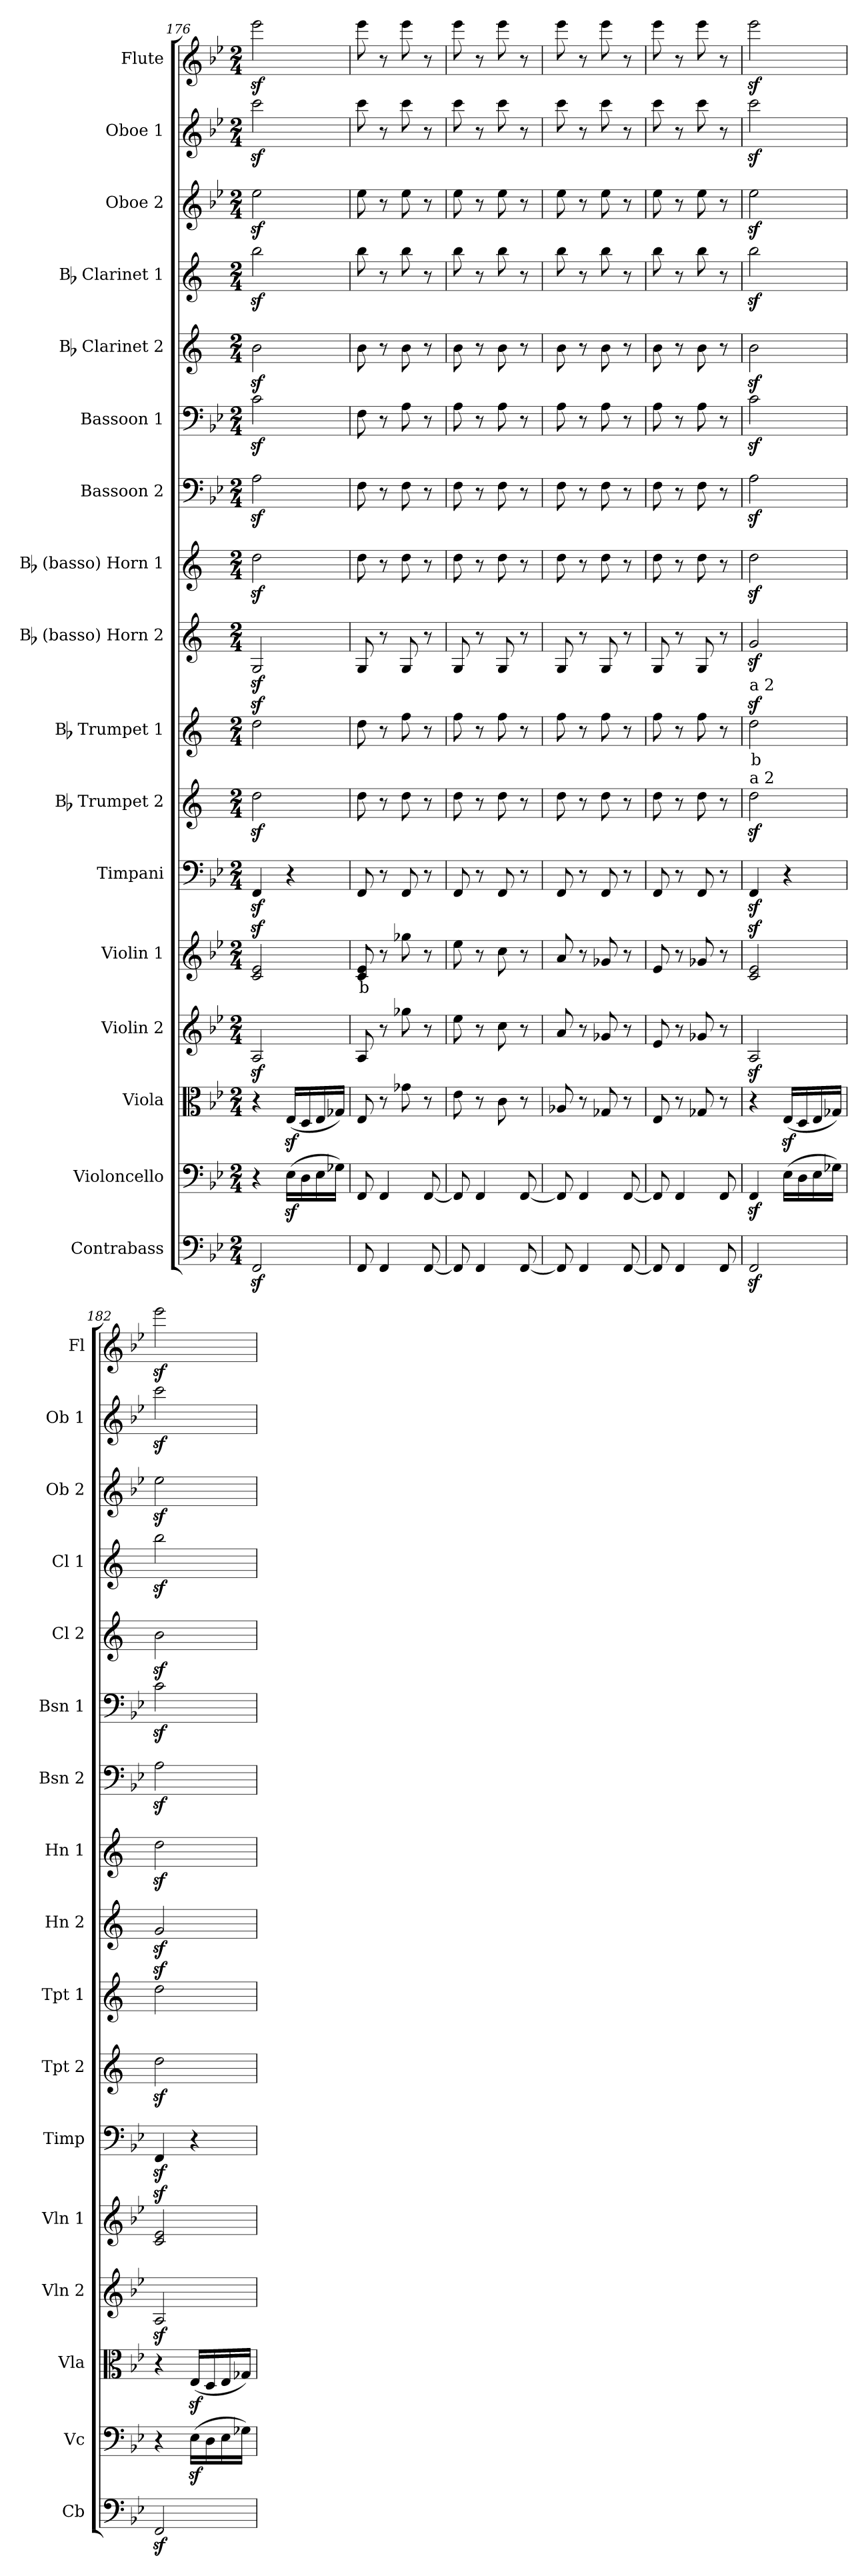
**kern	**kern	**kern	**kern	**kern	**text	**kern	**kern	**kern	**text	**kern	**kern	**kern	**kern	**kern	**kern	**kern	**kern	**kern
*part17	*part16	*part15	*part14	*part13	*part13	*part12	*part11	*part10	*part10	*part9	*part8	*part7	*part6	*part5	*part4	*part3	*part2	*part1
*staff17	*staff16	*staff15	*staff14	*staff13	*staff13	*staff12	*staff11	*staff10	*staff10	*staff9	*staff8	*staff7	*staff6	*staff5	*staff4	*staff3	*staff2	*staff1
*I"Contrabass	*I"Violoncello	*I"Viola	*I"Violin 2	*I"Violin 1	*	*I"Timpani	*I"Bb Trumpet 2	*I"Bb Trumpet 1	*	*I"Bb (basso) Horn 2	*I"Bb (basso) Horn 1	*I"Bassoon 2	*I"Bassoon 1	*I"Bb Clarinet 2	*I"Bb Clarinet 1	*I"Oboe 2	*I"Oboe 1	*I"Flute
*I'Cb	*I'Vc	*I'Vla	*I'Vln 2	*I'Vln 1	*	*I'Timp	*I'Tpt 2	*I'Tpt 1	*	*I'Hn 2	*I'Hn 1	*I'Bsn 2	*I'Bsn 1	*I'Cl 2	*I'Cl 1	*I'Ob 2	*I'Ob 1	*I'Fl
*clefF4	*clefF4	*clefC3	*clefG2	*clefG2	*	*clefF4	*clefG2	*clefG2	*	*clefG2	*clefG2	*clefF4	*clefF4	*clefG2	*clefG2	*clefG2	*clefG2	*clefG2
*ITrd7c12	*	*	*	*	*	*	*ITrd1c2	*ITrd1c2	*	*ITrd4c7	*ITrd4c7	*	*	*ITrd1c2	*ITrd1c2	*	*	*
*k[b-e-]	*k[b-e-]	*k[b-e-]	*k[b-e-]	*k[b-e-]	*	*k[b-e-]	*k[b-e-]	*k[b-e-]	*	*k[b-]	*k[b-]	*k[b-e-]	*k[b-e-]	*k[b-e-]	*k[b-e-]	*k[b-e-]	*k[b-e-]	*k[b-e-]
*M2/4	*M2/4	*M2/4	*M2/4	*M2/4	*	*M2/4	*M2/4	*M2/4	*	*M2/4	*M2/4	*M2/4	*M2/4	*M2/4	*M2/4	*M2/4	*M2/4	*M2/4
=176	=176	=176	=176	=176	=176	=176	=176	=176	=176	=176	=176	=176	=176	=176	=176	=176	=176	=176
2FFFz</	4r	4r	2Az</	2c/z< 2e-/z<	.	4FFz</	2ccz<\	2ccz<\	.	2Cz</	2gz<\	2Az<\	2cz<\	2az<\	2aaz<\	2ee-z<\	2cccz<\	2eee-z<\
.	(16E-z<\LL	(16E-z</LL	.	.	.	4r	.	.	.	.	.	.	.	.	.	.	.	.
.	16D\	16D/	.	.	.	.	.	.	.	.	.	.	.	.	.	.	.	.
.	16E-\	16E-/	.	.	.	.	.	.	.	.	.	.	.	.	.	.	.	.
.	16G-X\JJ)	16G-X/JJ)	.	.	.	.	.	.	.	.	.	.	.	.	.	.	.	.
=177	=177	=177	=177	=177	=177	=177	=177	=177	=177	=177	=177	=177	=177	=177	=177	=177	=177	=177
!	!	!	!	!	!LO:LY:b:color=#FF0000	!	!	!	!	!	!	!	!	!	!	!	!	!
8FFF/	8FF/	8E-/	8A/	8c/ 8e-/	b	8FF/	8cc\	8cc\	.	8C/	8g\	8F\	8F\	8a\	8aa\	8ee-\	8ccc\	8eee-\
4FFF/	4FF/	8r	8r	8r	.	8r	8r	8r	.	8r	8r	8r	8r	8r	8r	8r	8r	8r
.	.	8g-X\	8gg-X\	8gg-X\	.	8FF/	8cc\	8ee-\	.	8C/	8g\	8F\	8A\	8a\	8aa\	8ee-\	8ccc\	8eee-\
[8FFF/	[8FF/	8r	8r	8r	.	8r	8r	8r	.	8r	8r	8r	8r	8r	8r	8r	8r	8r
=178	=178	=178	=178	=178	=178	=178	=178	=178	=178	=178	=178	=178	=178	=178	=178	=178	=178	=178
8FFF/]	8FF/]	8e-\	8ee-\	8ee-\	.	8FF/	8cc\	8ee-\	.	8C/	8g\	8F\	8A\	8a\	8aa\	8ee-\	8ccc\	8eee-\
4FFF/	4FF/	8r	8r	8r	.	8r	8r	8r	.	8r	8r	8r	8r	8r	8r	8r	8r	8r
.	.	8c\	8cc\	8cc\	.	8FF/	8cc\	8ee-\	.	8C/	8g\	8F\	8A\	8a\	8aa\	8ee-\	8ccc\	8eee-\
[8FFF/	[8FF/	8r	8r	8r	.	8r	8r	8r	.	8r	8r	8r	8r	8r	8r	8r	8r	8r
=179	=179	=179	=179	=179	=179	=179	=179	=179	=179	=179	=179	=179	=179	=179	=179	=179	=179	=179
8FFF/]	8FF/]	8A-X/	8a/	8a/	.	8FF/	8cc\	8ee-\	.	8C/	8g\	8F\	8A\	8a\	8aa\	8ee-\	8ccc\	8eee-\
4FFF/	4FF/	8r	8r	8r	.	8r	8r	8r	.	8r	8r	8r	8r	8r	8r	8r	8r	8r
.	.	8G-X/	8g-X/	8g-X/	.	8FF/	8cc\	8ee-\	.	8C/	8g\	8F\	8A\	8a\	8aa\	8ee-\	8ccc\	8eee-\
[8FFF/	[8FF/	8r	8r	8r	.	8r	8r	8r	.	8r	8r	8r	8r	8r	8r	8r	8r	8r
=180	=180	=180	=180	=180	=180	=180	=180	=180	=180	=180	=180	=180	=180	=180	=180	=180	=180	=180
8FFF/]	8FF/]	8E-/	8e-/	8e-/	.	8FF/	8cc\	8ee-\	.	8C/	8g\	8F\	8A\	8a\	8aa\	8ee-\	8ccc\	8eee-\
4FFF/	4FF/	8r	8r	8r	.	8r	8r	8r	.	8r	8r	8r	8r	8r	8r	8r	8r	8r
.	.	8G-X/	8g-X/	8g-X/	.	8FF/	8cc\	8ee-\	.	8C/	8g\	8F\	8A\	8a\	8aa\	8ee-\	8ccc\	8eee-\
8FFF/	8FF/	8r	8r	8r	.	8r	8r	8r	.	8r	8r	8r	8r	8r	8r	8r	8r	8r
=181	=181	=181	=181	=181	=181	=181	=181	=181	=181	=181	=181	=181	=181	=181	=181	=181	=181	=181
!	!	!	!	!	!	!	!	!LO:TX:a:t=a 2	!	!	!	!	!	!	!	!	!	!
!	!	!	!	!	!	!	!LO:TX:a:t=a 2	!	!	!	!	!	!	!	!	!	!	!
!	!	!	!	!	!	!	!	!	!LO:LY:b:color=#FF0000	!	!	!	!	!	!	!	!	!
2FFFz</	4FFz</	4r	2Az</	2c/z< 2e-/z<	.	4FFz</	2ccz<\	2ccz<\	b	2cz</	2gz<\	2Az<\	2cz<\	2az<\	2aaz<\	2ee-z<\	2cccz<\	2eee-z<\
.	(16E-\LL	(16E-z</LL	.	.	.	4r	.	.	.	.	.	.	.	.	.	.	.	.
.	16D\	16D/	.	.	.	.	.	.	.	.	.	.	.	.	.	.	.	.
.	16E-\	16E-/	.	.	.	.	.	.	.	.	.	.	.	.	.	.	.	.
.	16G-X\JJ)	16G-X/JJ)	.	.	.	.	.	.	.	.	.	.	.	.	.	.	.	.
=182	=182	=182	=182	=182	=182	=182	=182	=182	=182	=182	=182	=182	=182	=182	=182	=182	=182	=182
2FFFz</	4r	4r	2Az</	2c/z< 2e-/z<	.	4FFz</	2ccz<\	2ccz<\	.	2cz</	2gz<\	2Az<\	2cz<\	2az<\	2aaz<\	2ee-z<\	2cccz<\	2eee-z<\
.	(16E-z<\LL	(16E-z</LL	.	.	.	4r	.	.	.	.	.	.	.	.	.	.	.	.
.	16D\	16D/	.	.	.	.	.	.	.	.	.	.	.	.	.	.	.	.
.	16E-\	16E-/	.	.	.	.	.	.	.	.	.	.	.	.	.	.	.	.
.	16G-X\JJ)	16G-X/JJ)	.	.	.	.	.	.	.	.	.	.	.	.	.	.	.	.
=	=	=	=	=	=	=	=	=	=	=	=	=	=	=	=	=	=	=
*-	*-	*-	*-	*-	*-	*-	*-	*-	*-	*-	*-	*-	*-	*-	*-	*-	*-	*-
